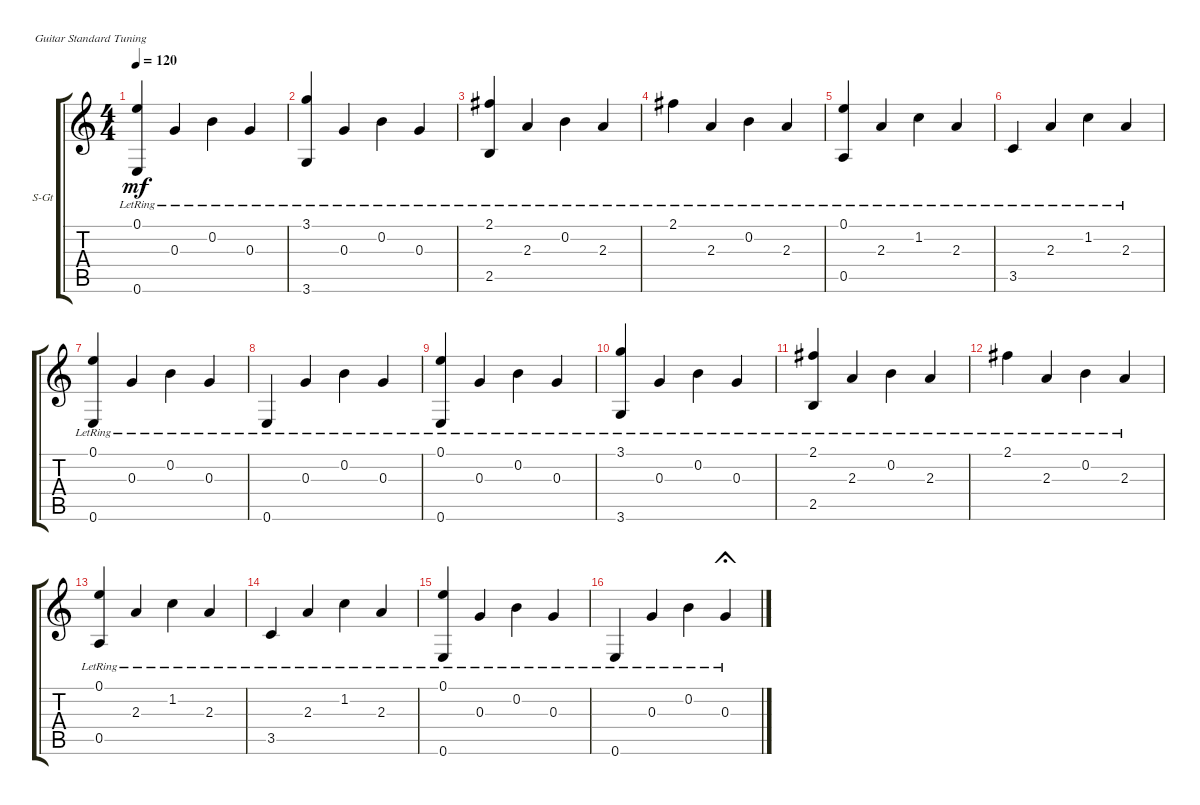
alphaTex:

\defaultSystemsLayout 4
\bracketExtendMode groupsimilarinstruments
\firstSystemTrackNameOrientation horizontal
\otherSystemsTrackNameOrientation horizontal
\track ("Steel Guitar" "S-Gt") {instrument acousticguitarsteel}
\staff {score tabs}
\tuning (E4 B3 G3 D3 A2 E2)
\ts (4 4)
\tempo 120
\clef g2
\ks c
(0.6{lr} 0.1{lr}).4{dy mf} 0.3{lr}.4 0.2{lr}.4 0.3{lr}.4 |
(3.6{lr} 3.1{lr}).4 0.3{lr}.4 0.2{lr}.4 0.3{lr}.4 |
(2.5{lr} 2.1{lr}).4 2.3{lr}.4 0.2{lr}.4 2.3{lr}.4 |
2.1{lr}.4 2.3{lr}.4 0.2{lr}.4 2.3{lr}.4 |
(0.5{lr} 0.1{lr}).4 2.3{lr}.4 1.2{lr}.4 2.3{lr}.4 |
3.5{lr}.4 2.3{lr}.4 1.2{lr}.4 2.3{lr}.4 |
(0.6{lr} 0.1{lr}).4 0.3{lr}.4 0.2{lr}.4 0.3{lr}.4 |
0.6{lr}.4 0.3{lr}.4 0.2{lr}.4 0.3{lr}.4 |
(0.6{lr} 0.1{lr}).4 0.3{lr}.4 0.2{lr}.4 0.3{lr}.4 |
(3.6{lr} 3.1{lr}).4 0.3{lr}.4 0.2{lr}.4 0.3{lr}.4 |
(2.5{lr} 2.1{lr}).4 2.3{lr}.4 0.2{lr}.4 2.3{lr}.4 |
2.1{lr}.4 2.3{lr}.4 0.2{lr}.4 2.3{lr}.4 |
(0.5{lr} 0.1{lr}).4 2.3{lr}.4 1.2{lr}.4 2.3{lr}.4 |
3.5{lr}.4 2.3{lr}.4 1.2{lr}.4 2.3{lr}.4 |
(0.6{lr} 0.1{lr}).4 0.3{lr}.4 0.2{lr}.4 0.3{lr}.4 |
0.6{lr}.4 0.3{lr}.4 0.2{lr}.4 0.3{lr}.4{fermata (short 0.38)}
